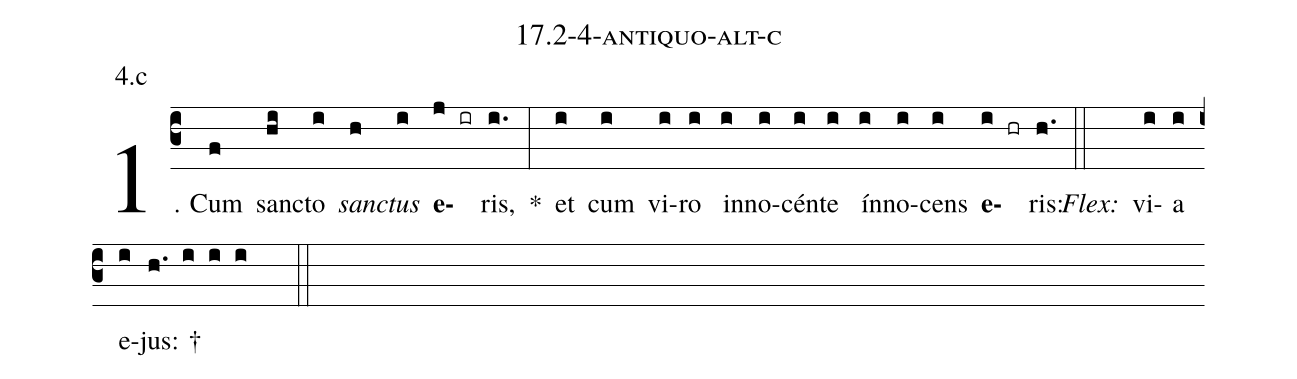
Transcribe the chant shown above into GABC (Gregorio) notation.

name: 17.2-4-antiquo-alt-c;
annotation: 4.c;
%%
(c3)1. Cum(f) sanc(hi)to(i) <i>sanc</i>(h)<i>tus</i>(i) <b>e</b>(j ir)ris,(i.) *(:) et(i) cum(i) vi(i)ro(i) in(i)no(i)cén(i)te(i) ín(i)no(i)cens(i) <b>e</b>(i hr)ris:(h.) (::)
<i>Flex:</i>()  vi(i)a(i) e(i)jus: †(h. i i i  ::)
